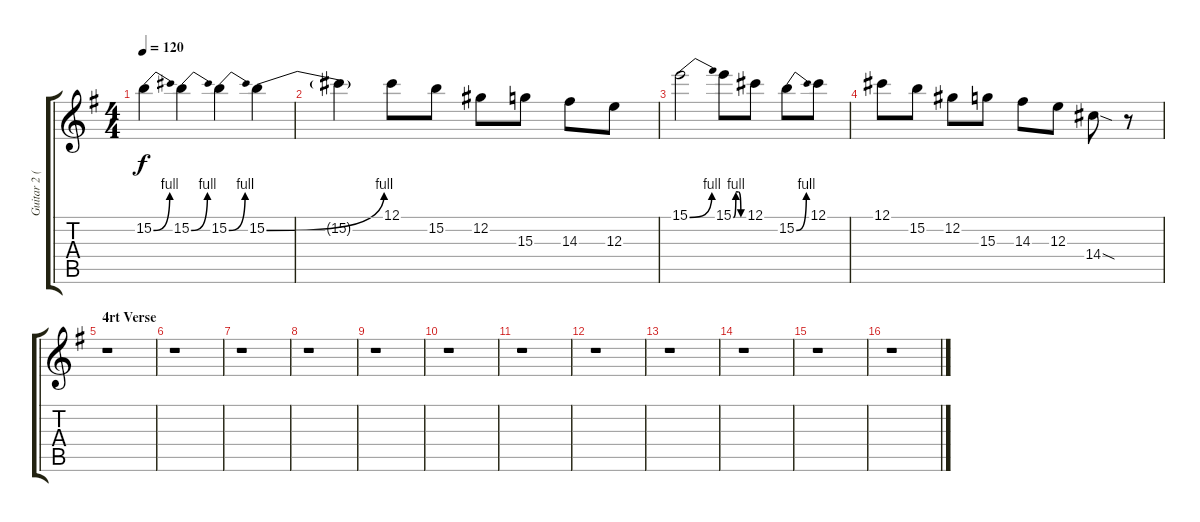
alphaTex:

\track ("Guitar 2 (Tony Iommi)" "Guitar 2 (") {instrument overdrivenguitar}
\staff {score tabs}
\tuning (Db4 Ab3 E3 B2 Gb2 Db2) {hide}
\ts (4 4)
\tempo 120
\clef g2
\ks g
15.2{be (bend 0 0 60 4)}.4{dy f} 15.2{be (bend 0 0 60 4)}.4 15.2{be (bend 0 0 60 4)}.4 15.2{be (bend 0 0 60 4)}.4 |
15.2{t}.4 12.1.8 15.2.8 12.2.8 15.3.8 14.3.8 12.3.8 |
15.1{be (bend 0 0 60 4)}.2 15.1{be (custom 0 0 15 4 30 4 45 0 60 0)}.8 12.1.8 15.2{be (bend 0 0 60 4)}.8 12.1.8 |
12.1.8 15.2.8 12.2.8 15.3.8 14.3.8 12.3.8 14.4{sod}.8 r.8 |
\section ("" "4rt Verse")
r.1 |
r.1 |
r.1 |
r.1 |
r.1 |
r.1 |
r.1 |
r.1 |
r.1 |
r.1 |
r.1 |
r.1
